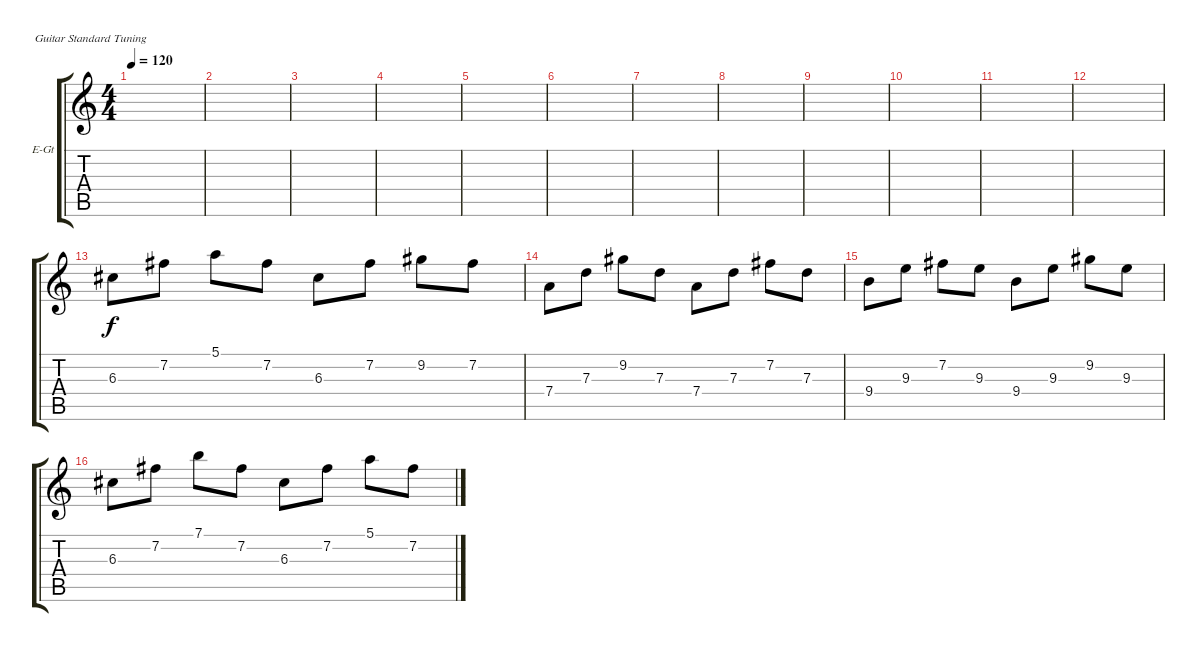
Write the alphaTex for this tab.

\defaultSystemsLayout 4
\bracketExtendMode groupsimilarinstruments
\firstSystemTrackNameOrientation horizontal
\otherSystemsTrackNameOrientation horizontal
\track ("Synth" "E-Gt") {instrument distortionguitar}
\staff {score tabs}
\tuning (E4 B3 G3 D3 A2 E2)
\ts (4 4)
\tempo 120
\clef g2
\scale
0.333333
\ks c
|
\scale
0.333333 |
\scale
0.333333 |
\scale
0.333333 |
\scale
0.333333 |
\scale
0.333333 |
\scale
0.333333 |
\scale
0.333333 |
\scale
0.333333 |
\scale
0.333333 |
\scale
0.333333 |
\scale
0.333333 |
\scale
0.333333 6.3.8 7.2.8 5.1.8 7.2.8 6.3.8 7.2.8 9.2.8 7.2.8 |
\scale
0.333333 7.4.8 7.3.8 9.2.8 7.3.8 7.4.8 7.3.8 7.2.8 7.3.8 |
\scale
0.333333 9.4.8 9.3.8 7.2.8 9.3.8 9.4.8 9.3.8 9.2.8 9.3.8 |
\scale
0.333333 6.3.8 7.2.8 7.1.8 7.2.8 6.3.8 7.2.8 5.1.8 7.2.8
